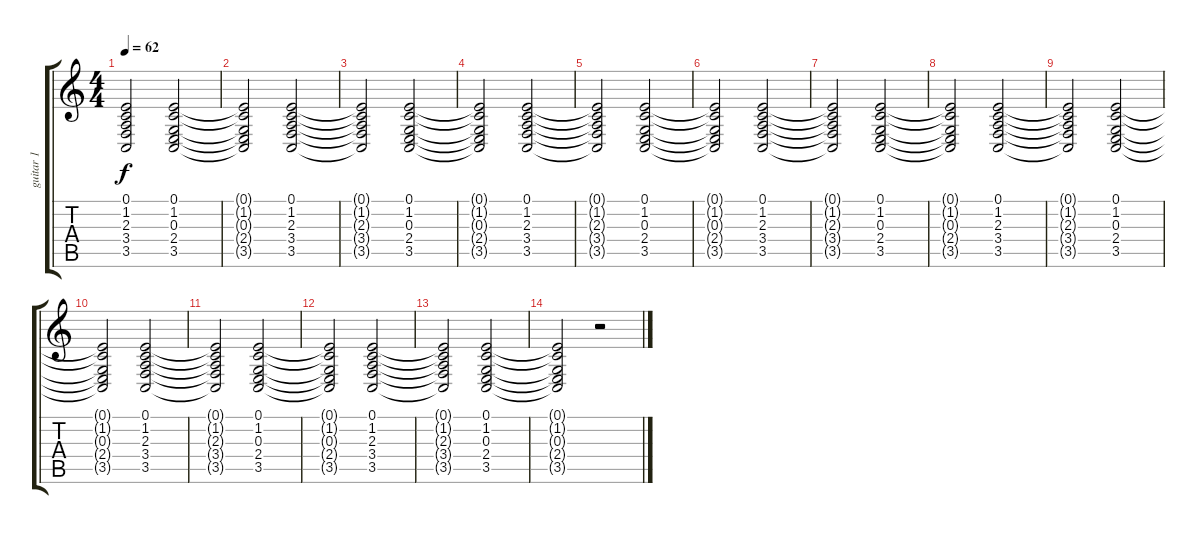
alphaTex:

\track ("guitar 1" "guitar 1") {instrument fx4atmosphere}
\staff {score tabs}
\tuning (E4 B3 G3 D3 A2 E2) {hide}
\ts (4 4)
\tempo 62
\clef g2
\ks c
(0.1{t} 1.2{t} 2.3{t} 3.4{t} 3.5{t}).2{dy f} (0.1 1.2 0.3 2.4 3.5).2 |
(0.1{t} 1.2{t} 0.3{t} 2.4{t} 3.5{t}).2 (0.1 1.2 2.3 3.4 3.5).2 |
(0.1{t} 1.2{t} 2.3{t} 3.4{t} 3.5{t}).2 (0.1 1.2 0.3 2.4 3.5).2 |
(0.1{t} 1.2{t} 0.3{t} 2.4{t} 3.5{t}).2 (0.1 1.2 2.3 3.4 3.5).2 |
(0.1{t} 1.2{t} 2.3{t} 3.4{t} 3.5{t}).2 (0.1 1.2 0.3 2.4 3.5).2 |
(0.1{t} 1.2{t} 0.3{t} 2.4{t} 3.5{t}).2 (0.1 1.2 2.3 3.4 3.5).2 |
(0.1{t} 1.2{t} 2.3{t} 3.4{t} 3.5{t}).2 (0.1 1.2 0.3 2.4 3.5).2 |
(0.1{t} 1.2{t} 0.3{t} 2.4{t} 3.5{t}).2 (0.1 1.2 2.3 3.4 3.5).2 |
(0.1{t} 1.2{t} 2.3{t} 3.4{t} 3.5{t}).2 (0.1 1.2 0.3 2.4 3.5).2 |
(0.1{t} 1.2{t} 0.3{t} 2.4{t} 3.5{t}).2 (0.1 1.2 2.3 3.4 3.5).2 |
(0.1{t} 1.2{t} 2.3{t} 3.4{t} 3.5{t}).2 (0.1 1.2 0.3 2.4 3.5).2 |
(0.1{t} 1.2{t} 0.3{t} 2.4{t} 3.5{t}).2 (0.1 1.2 2.3 3.4 3.5).2 |
(0.1{t} 1.2{t} 2.3{t} 3.4{t} 3.5{t}).2 (0.1 1.2 0.3 2.4 3.5).2 |
(0.1{t} 1.2{t} 0.3{t} 2.4{t} 3.5{t}).2 r.2
